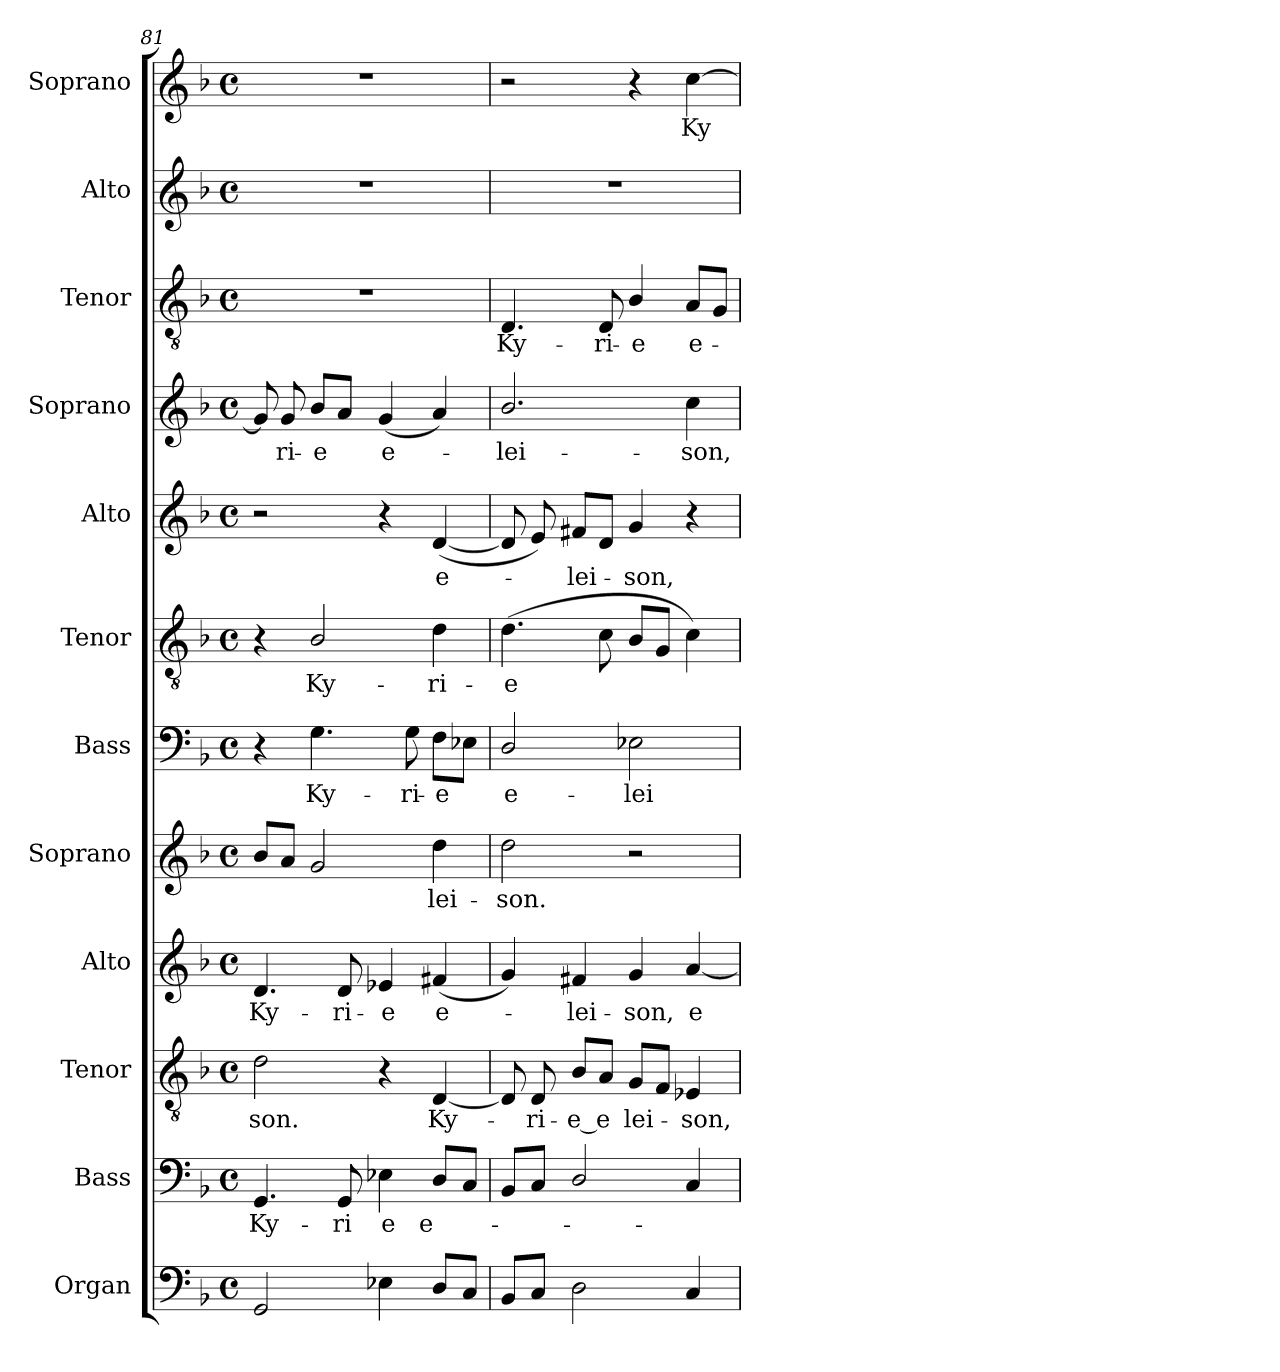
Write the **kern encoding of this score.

**kern	**kern	**text	**kern	**text	**kern	**text	**kern	**text	**kern	**text	**kern	**text	**kern	**text	**kern	**text	**kern	**text	**kern	**kern	**text
*part12	*part11	*part11	*part10	*part10	*part9	*part9	*part8	*part8	*part7	*part7	*part6	*part6	*part5	*part5	*part4	*part4	*part3	*part3	*part2	*part1	*part1
*staff12	*staff11	*staff11	*staff10	*staff10	*staff9	*staff9	*staff8	*staff8	*staff7	*staff7	*staff6	*staff6	*staff5	*staff5	*staff4	*staff4	*staff3	*staff3	*staff2	*staff1	*staff1
*I"Organ	*I"Bass	*	*I"Tenor	*	*I"Alto	*	*I"Soprano	*	*I"Bass	*	*I"Tenor	*	*I"Alto	*	*I"Soprano	*	*I"Tenor	*	*I"Alto	*I"Soprano	*
*I'Org.	*I'B.	*	*I'T.	*	*I'A.	*	*I'S.	*	*I'B.	*	*I'T.	*	*I'A.	*	*I'S.	*	*I'T.	*	*I'A.	*I'S.	*
!!LO:PB:g=z
*clefF4	*clefF4	*	*clefGv2	*	*clefG2	*	*clefG2	*	*clefF4	*	*clefGv2	*	*clefG2	*	*clefG2	*	*clefGv2	*	*clefG2	*clefG2	*
*	*	*	*ITrd7c12	*	*	*	*	*	*	*	*ITrd7c12	*	*	*	*	*	*ITrd7c12	*	*	*	*
*k[b-]	*k[b-]	*	*k[b-]	*	*k[b-]	*	*k[b-]	*	*k[b-]	*	*k[b-]	*	*k[b-]	*	*k[b-]	*	*k[b-]	*	*k[b-]	*k[b-]	*
*F:	*F:	*	*F:	*	*F:	*	*F:	*	*F:	*	*F:	*	*F:	*	*F:	*	*F:	*	*F:	*F:	*
*M4/4	*M4/4	*	*M4/4	*	*M4/4	*	*M4/4	*	*M4/4	*	*M4/4	*	*M4/4	*	*M4/4	*	*M4/4	*	*M4/4	*M4/4	*
*met(c)	*met(c)	*	*met(c)	*	*met(c)	*	*met(c)	*	*met(c)	*	*met(c)	*	*met(c)	*	*met(c)	*	*met(c)	*	*met(c)	*met(c)	*
=81	=81	=81	=81	=81	=81	=81	=81	=81	=81	=81	=81	=81	=81	=81	=81	=81	=81	=81	=81	=81	=81
!	!	!LO:LY:b:color=#000000	!	!	!	!	!	!	!	!	!	!	!	!	!	!	!	!	!	!	!
!	!	!	!	!LO:LY:b:color=#000000	!	!	!	!	!	!	!	!	!	!	!	!	!	!	!	!	!
!	!	!	!	!	!	!LO:LY:b:color=#000000	!	!	!	!	!	!	!	!	!	!	!	!	!	!	!
2GGi/	4.GGi/	Ky-	2Di\	-son.	4.di/	Ky-	8b-i/L	.	4r	.	4r	.	2r	.	8gi/]	.	1r	.	1r	1r	.
!	!	!	!	!	!	!	!	!	!	!	!	!	!	!	!	!LO:LY:b:color=#000000	!	!	!	!	!
.	.	.	.	.	.	.	8ai/J	.	.	.	.	.	.	.	8gi/	-ri-	.	.	.	.	.
!	!	!	!	!	!	!	!	!	!	!LO:LY:b:color=#000000	!	!	!	!	!	!	!	!	!	!	!
!	!	!	!	!	!	!	!	!	!	!	!	!LO:LY:b:color=#000000	!	!	!	!	!	!	!	!	!
!	!	!	!	!	!	!	!	!	!	!	!	!	!	!	!	!LO:LY:b:color=#000000	!	!	!	!	!
.	.	.	.	.	.	.	2gi/	.	4.Gi\	Ky-	2BB-i/	Ky-	.	.	8b-i/L	-e	.	.	.	.	.
!	!	!LO:LY:b:color=#000000	!	!	!	!	!	!	!	!	!	!	!	!	!	!	!	!	!	!	!
!	!	!	!	!	!	!LO:LY:b:color=#000000	!	!	!	!	!	!	!	!	!	!	!	!	!	!	!
.	8GGi/	-ri	.	.	8di/	-ri-	.	.	.	.	.	.	.	.	8ai/J	.	.	.	.	.	.
!	!	!LO:LY:b:color=#000000	!	!	!	!	!	!	!	!	!	!	!	!	!	!	!	!	!	!	!
!	!	!	!	!	!	!LO:LY:b:color=#000000	!	!	!	!	!	!	!	!	!	!	!	!	!	!	!
!	!	!	!	!	!	!	!	!	!	!	!	!	!	!	!	!LO:LY:b:color=#000000	!	!	!	!	!
4E-Xi\	4E-Xi\	e	4r	.	4e-Xi/	-e	.	.	.	.	.	.	4r	.	(4gi/	e-	.	.	.	.	.
!	!	!	!	!	!	!	!	!	!	!LO:LY:b:color=#000000	!	!	!	!	!	!	!	!	!	!	!
.	.	.	.	.	.	.	.	.	8Gi\	-ri-	.	.	.	.	.	.	.	.	.	.	.
!	!	!LO:LY:b:color=#000000	!	!	!	!	!	!	!	!	!	!	!	!	!	!	!	!	!	!	!
!	!	!	!	!LO:LY:b:color=#000000	!	!	!	!	!	!	!	!	!	!	!	!	!	!	!	!	!
!	!	!	!	!	!	!LO:LY:b:color=#000000	!	!	!	!	!	!	!	!	!	!	!	!	!	!	!
!	!	!	!	!	!	!	!	!LO:LY:b:color=#000000	!	!	!	!	!	!	!	!	!	!	!	!	!
!	!	!	!	!	!	!	!	!	!	!LO:LY:b:color=#000000	!	!	!	!	!	!	!	!	!	!	!
!	!	!	!	!	!	!	!	!	!	!	!	!LO:LY:b:color=#000000	!	!	!	!	!	!	!	!	!
!	!	!	!	!	!	!	!	!	!	!	!	!	!	!LO:LY:b:color=#000000	!	!	!	!	!	!	!
8Di/L	8Di/L	e-	[<4DDi/	Ky-	(4f#Xi/	e-	4ddi\	-lei-	8Fi\L	-e	4Di\	-ri-	([<4di/	e-	4ai/)	.	.	.	.	.	.
8Ci/J	8Ci/J	.	.	.	.	.	.	.	8E-Xi\J	.	.	.	.	.	.	.	.	.	.	.	.
=82	=82	=82	=82	=82	=82	=82	=82	=82	=82	=82	=82	=82	=82	=82	=82	=82	=82	=82	=82	=82	=82
!	!	!	!	!	!	!	!	!LO:LY:b:color=#000000	!	!	!	!	!	!	!	!	!	!	!	!	!
!	!	!	!	!	!	!	!	!	!	!LO:LY:b:color=#000000	!	!	!	!	!	!	!	!	!	!	!
!	!	!	!	!	!	!	!	!	!	!	!	!LO:LY:b:color=#000000	!	!	!	!	!	!	!	!	!
!	!	!	!	!	!	!	!	!	!	!	!	!	!	!	!	!LO:LY:b:color=#000000	!	!	!	!	!
!	!	!	!	!	!	!	!	!	!	!	!	!	!	!	!	!	!	!LO:LY:b:color=#000000	!	!	!
8BB-i/L	8BB-i/L	.	8DDi/]	.	4gi/)	.	2ddi\	-son.	2Di/	e-	(4.Di\	-e	8di/]	.	2.b-i/	-lei-	4.DDi/	Ky-	1r	2r	.
!	!	!	!	!LO:LY:b:color=#000000	!	!	!	!	!	!	!	!	!	!	!	!	!	!	!	!	!
8Ci/J	8Ci/J	.	8DDi/	-ri-	.	.	.	.	.	.	.	.	8ei/)	.	.	.	.	.	.	.	.
!	!	!	!	!LO:LY:b:color=#000000	!	!	!	!	!	!	!	!	!	!	!	!	!	!	!	!	!
!	!	!	!	!	!	!LO:LY:b:color=#000000	!	!	!	!	!	!	!	!	!	!	!	!	!	!	!
!	!	!	!	!	!	!	!	!	!	!	!	!	!	!LO:LY:b:color=#000000	!	!	!	!	!	!	!
2Di\	2Di/	.	8BB-i/L	-e_e	4f#Xi/	-lei-	.	.	.	.	.	.	8f#Xi/L	-lei-	.	.	.	.	.	.	.
!	!	!	!	!	!	!	!	!	!	!	!	!	!	!	!	!	!	!LO:LY:b:color=#000000	!	!	!
.	.	.	8AAi/J	.	.	.	.	.	.	.	8Ci\	.	8di/J	.	.	.	8DDi/	-ri-	.	.	.
!	!	!	!	!LO:LY:b:color=#000000	!	!	!	!	!	!	!	!	!	!	!	!	!	!	!	!	!
!	!	!	!	!	!	!LO:LY:b:color=#000000	!	!	!	!	!	!	!	!	!	!	!	!	!	!	!
!	!	!	!	!	!	!	!	!	!	!LO:LY:b:color=#000000	!	!	!	!	!	!	!	!	!	!	!
!	!	!	!	!	!	!	!	!	!	!	!	!	!	!LO:LY:b:color=#000000	!	!	!	!	!	!	!
!	!	!	!	!	!	!	!	!	!	!	!	!	!	!	!	!	!	!LO:LY:b:color=#000000	!	!	!
.	.	.	8GGi/L	lei-	4gi/	-son,	2r	.	2E-Xi\	-lei-	8BB-i/L	.	4gi/	-son,	.	.	4BB-i/	-e	.	4r	.
.	.	.	8FFi/J	.	.	.	.	.	.	.	8GGi/J	.	.	.	.	.	.	.	.	.	.
!	!	!	!	!LO:LY:b:color=#000000	!	!	!	!	!	!	!	!	!	!	!	!	!	!	!	!	!
!	!	!	!	!	!	!LO:LY:b:color=#000000	!	!	!	!	!	!	!	!	!	!	!	!	!	!	!
!	!	!	!	!	!	!	!	!	!	!	!	!	!	!	!	!LO:LY:b:color=#000000	!	!	!	!	!
!	!	!	!	!	!	!	!	!	!	!	!	!	!	!	!	!	!	!LO:LY:b:color=#000000	!	!	!
!	!	!	!	!	!	!	!	!	!	!	!	!	!	!	!	!	!	!	!	!	!LO:LY:b:color=#000000
4Ci/	4Ci/	.	4EE-Xi/	-son,	[<4ai/	e-	.	.	.	.	4Ci\)	.	4r	.	4cci\	-son,	8AAi/L	e-	.	[>4cci\	Ky-
.	.	.	.	.	.	.	.	.	.	.	.	.	.	.	.	.	8GGi/J	.	.	.	.
=	=	=	=	=	=	=	=	=	=	=	=	=	=	=	=	=	=	=	=	=	=
*-	*-	*-	*-	*-	*-	*-	*-	*-	*-	*-	*-	*-	*-	*-	*-	*-	*-	*-	*-	*-	*-
